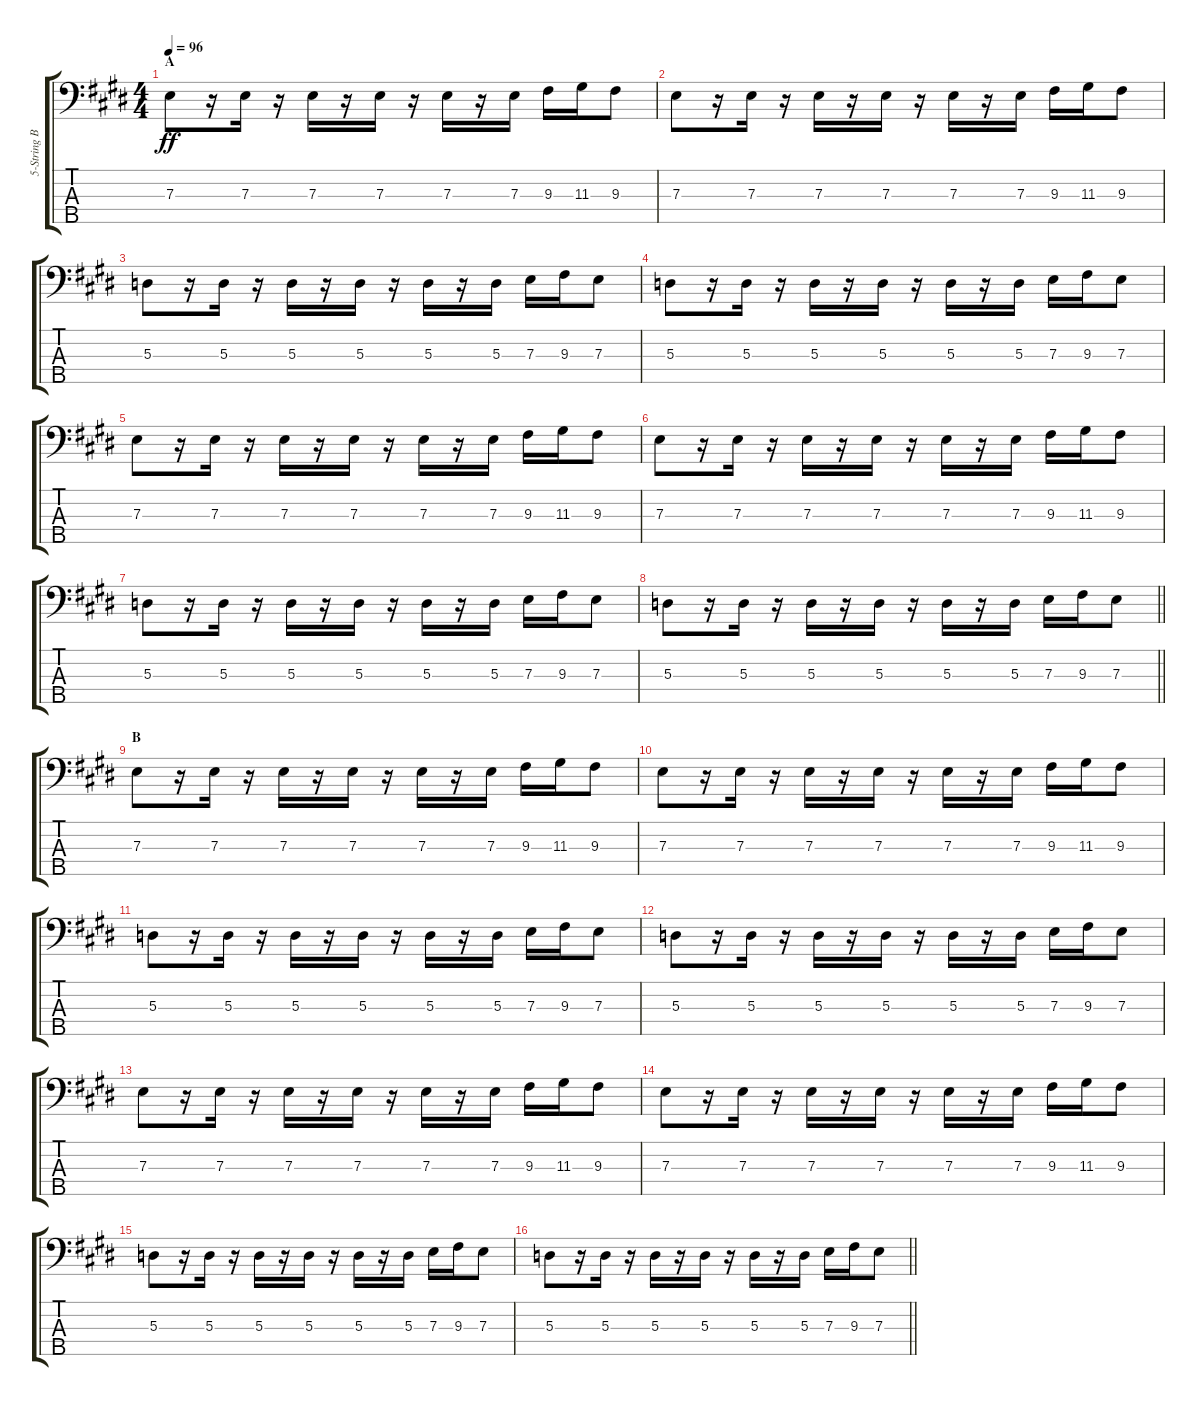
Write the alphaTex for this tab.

\track ("5-String Bass" "5-String B") {instrument electricbassfinger}
\staff {score tabs}
\tuning (G2 D2 A1 E1 B0) {hide}
\ts (4 4)
\section ("" "A")
\tempo 96
\clef f4
\ks e
7.3.8{dy ff} r.16 7.3.16 r.16 7.3.16 r.16 7.3.16 r.16 7.3.16 r.16 7.3.16 9.3.16 11.3.16 9.3.8 |
7.3.8 r.16 7.3.16 r.16 7.3.16 r.16 7.3.16 r.16 7.3.16 r.16 7.3.16 9.3.16 11.3.16 9.3.8 |
5.3.8 r.16 5.3.16 r.16 5.3.16 r.16 5.3.16 r.16 5.3.16 r.16 5.3.16 7.3.16 9.3.16 7.3.8 |
5.3.8 r.16 5.3.16 r.16 5.3.16 r.16 5.3.16 r.16 5.3.16 r.16 5.3.16 7.3.16 9.3.16 7.3.8 |
7.3.8 r.16 7.3.16 r.16 7.3.16 r.16 7.3.16 r.16 7.3.16 r.16 7.3.16 9.3.16 11.3.16 9.3.8 |
7.3.8 r.16 7.3.16 r.16 7.3.16 r.16 7.3.16 r.16 7.3.16 r.16 7.3.16 9.3.16 11.3.16 9.3.8 |
5.3.8 r.16 5.3.16 r.16 5.3.16 r.16 5.3.16 r.16 5.3.16 r.16 5.3.16 7.3.16 9.3.16 7.3.8 |
\barLineRight lightlight
5.3.8 r.16 5.3.16 r.16 5.3.16 r.16 5.3.16 r.16 5.3.16 r.16 5.3.16 7.3.16 9.3.16 7.3.8 |
\section ("" "B")
7.3.8 r.16 7.3.16 r.16 7.3.16 r.16 7.3.16 r.16 7.3.16 r.16 7.3.16 9.3.16 11.3.16 9.3.8 |
7.3.8 r.16 7.3.16 r.16 7.3.16 r.16 7.3.16 r.16 7.3.16 r.16 7.3.16 9.3.16 11.3.16 9.3.8 |
5.3.8 r.16 5.3.16 r.16 5.3.16 r.16 5.3.16 r.16 5.3.16 r.16 5.3.16 7.3.16 9.3.16 7.3.8 |
5.3.8 r.16 5.3.16 r.16 5.3.16 r.16 5.3.16 r.16 5.3.16 r.16 5.3.16 7.3.16 9.3.16 7.3.8 |
7.3.8 r.16 7.3.16 r.16 7.3.16 r.16 7.3.16 r.16 7.3.16 r.16 7.3.16 9.3.16 11.3.16 9.3.8 |
7.3.8 r.16 7.3.16 r.16 7.3.16 r.16 7.3.16 r.16 7.3.16 r.16 7.3.16 9.3.16 11.3.16 9.3.8 |
5.3.8 r.16 5.3.16 r.16 5.3.16 r.16 5.3.16 r.16 5.3.16 r.16 5.3.16 7.3.16 9.3.16 7.3.8 |
\barLineRight lightlight
5.3.8 r.16 5.3.16 r.16 5.3.16 r.16 5.3.16 r.16 5.3.16 r.16 5.3.16 7.3.16 9.3.16 7.3.8
